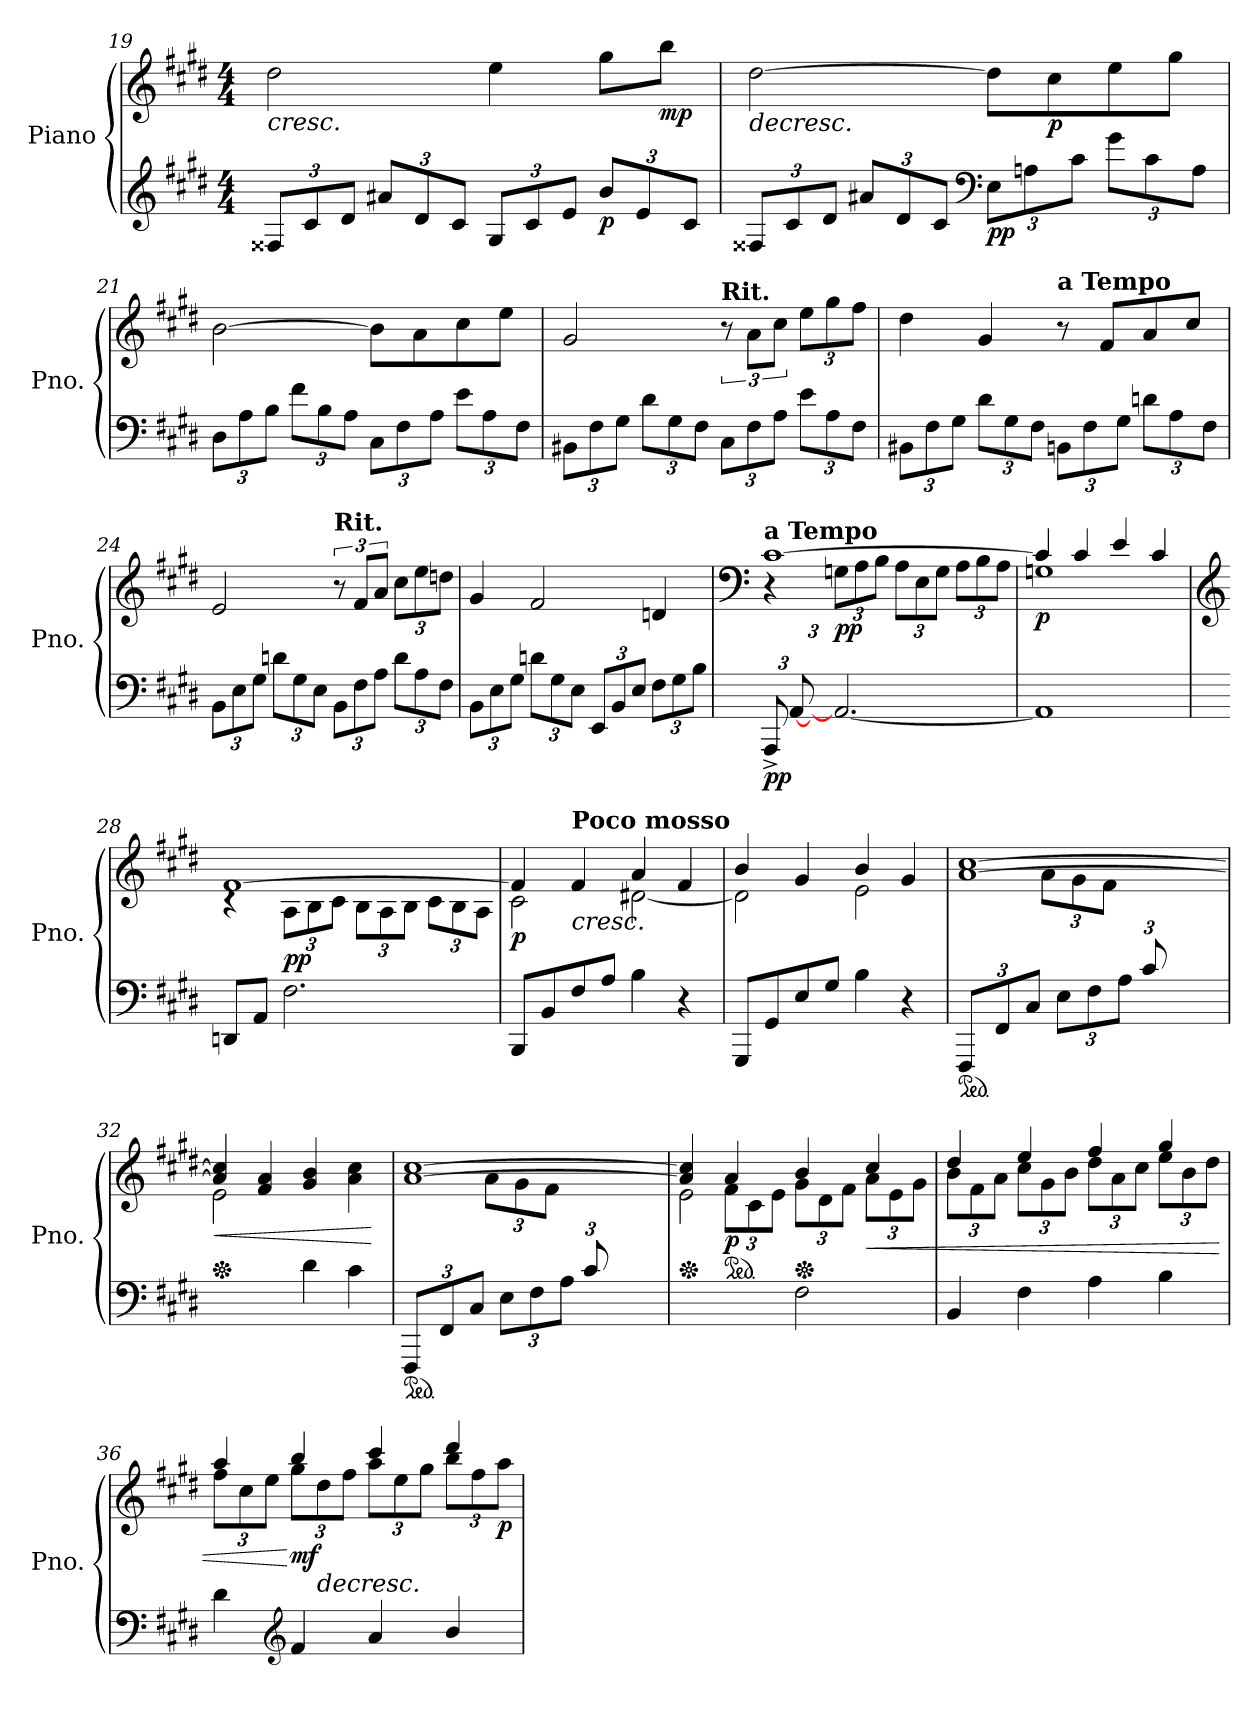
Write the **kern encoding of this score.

**kern	**kern	**dynam
*part1	*part1	*part1
*staff2	*staff1	*staff1/2
*I"Piano	*	*
*I'Pno.	*	*
*clefG2	*clefG2	*
*k[f#c#g#d#]	*k[f#c#g#d#]	*
*M4/4	*M4/4	*
*Xbrackettup	*	*
=19	=19	=19
!	!	!LO:HP:b
12F##X/L	2dd#\	<
12c#/	.	.
12d#/J	.	.
12a#X/L	.	.
12d#/	.	.
12c#/J	.	.
12G#/L	4ee\	.
12c#/	.	.
12e/J	.	.
!	!	!LO:DY:b=2
12b/L	8gg#\L	p
12e/	.	.
!	!	!LO:DY:n=1:b
.	8bb\J	[ mp
12c#/J	.	.
=20	=20	=20
!	!	!LO:HP:b
12F##X/L	[2dd#\	>
12c#/	.	.
12d#/J	.	.
12a#X/L	.	.
12d#/	.	.
12c#/J	.	.
*clefF4	*	*
!	!	!LO:DY:b=2
12E\L	8dd#\L]	pp
12An\	.	.
!	!	!LO:DY:n=1:b
.	8cc#\	] p
12c#\J	.	.
12g#\L	8ee\	.
12c#\	.	.
.	8gg#\J	.
12A\J	.	.
!!LO:LB:g=z
=21	=21	=21
12D#\L	[2b\	.
12A\	.	.
12B\J	.	.
12f#\L	.	.
12B\	.	.
12A\J	.	.
12C#\L	8b\L]	.
12F#\	.	.
.	8a\	.
12A\J	.	.
12e\L	8cc#\	.
12A\	.	.
.	8ee\J	.
12F#\J	.	.
=22	=22	=22
12BB#X\L	2g#/	.
12F#\	.	.
12G#\J	.	.
12d#\L	.	.
12G#\	.	.
12F#\J	.	.
!	!LO:TX:a:B:t=Rit.	!
12C#\L	12r	.
12F#\	12a\L	.
12A\J	12cc#\J	.
*	*Xbrackettup	*
12e\L	12ee\L	.
12A\	12gg#\	.
12F#\J	12ff#\J	.
=23	=23	=23
*	*MM80	*
12BB#X\L	4dd#\	.
12F#\	.	.
12G#\J	.	.
12d#\L	4g#/	.
12G#\	.	.
12F#\J	.	.
!	!LO:TX:a:B:t=a Tempo	!
12BBn\L	8r	.
12F#\	.	.
.	8f#/L	.
12G#\J	.	.
12dn\L	8a/	.
12A\	.	.
.	8cc#/J	.
12F#\J	.	.
=24	=24	=24
12BB\L	2e/	.
12E\	.	.
12G#\J	.	.
12dn\L	.	.
12G#\	.	.
12E\J	.	.
*	*brackettup	*
!	!LO:TX:a:B:t=Rit.	!
12BB\L	12r	.
12F#\	12f#/L	.
12A\J	12a/J	.
*	*Xbrackettup	*
12d\L	12cc#\L	.
12A\	12ee\	.
12F#\J	12ddn\J	.
!!LO:LB:g=z
=25	=25	=25
*	*MM80	*
12BB\L	4g#/	.
12E\	.	.
12G#\J	.	.
12dn\L	2f#/	.
12G#\	.	.
12E\J	.	.
12EE/L	.	.
12BB/	.	.
12E/J	.	.
12F#\L	4dn/	.
12G#\	.	.
12B\J	.	.
=26	=26	=26
*	*clefF4	*
*	*^	*
*	*	*^	*
!	!LO:TX:a:B:t=a Tempo	!	!	!
!	!	!	!	!LO:DY:b=2
12AAA^/L	[1c#	4r	6ryy	pp
[12AA/	.	.	.	.
12ryy	.	.	12E\J	.
!	!	!	!	!LO:DY:b
2.AA/_	.	12Gn\L	2.ryy	pp
.	.	12A\	.	.
.	.	12B\J	.	.
.	.	12A\L	.	.
.	.	12E\	.	.
.	.	12G\J	.	.
.	.	12A\L	.	.
.	.	12B\	.	.
.	.	12A\J	.	.
*	*v	*v	*v	*
=27	=27	=27
*	*MM100	*
*	*^	*
!	!	!	!LO:DY:b
1AA]	4c#/]	1Gn	p
.	4c#/	.	.
.	4e/	.	.
.	4c#/	.	.
=28	=28	=28	=28
*	*clefG2	*	*
*	*MM130	*	*
8DDn/L	[1f#	4rc	.
8AA/J	.	.	.
!	!	!	!LO:DY:b
2.F#\	.	12A\L	pp
.	.	12B\	.
.	.	12c#\J	.
.	.	12B\L	.
.	.	12A\	.
.	.	12B\J	.
.	.	12c#\L	.
.	.	12B\	.
.	.	12A\J	.
!!LO:LB:g=z	!!
=29	=29	=29	=29
!	!	!	!LO:DY:b
8BBB/L	4f#/]	2c#\	p
8BB/	.	.	.
!	!LO:TX:a:B:t=Poco mosso	!	!
!	!LO:TX:b:i:t=cresc.	!	!
8F#/	4f#/	.	.
8A/J	.	.	.
4B\	4a/	[2d#X\	.
4r	4f#/	.	.
=30	=30	=30	=30
8GGG#/L	4b/	2d#\]	.
8GG#/	.	.	.
8E/	4g#/	.	.
8G#/J	.	.	.
4B\	4b/	2e\	.
4r	4g#/	.	.
=31	=31	=31	=31
*ped	*	*	*
!	!	!	!LO:DY:b=2
!	!	!	!LO:DY:n=1:b
12FFF#/L	[1a [1cc#	12%7ryy	p mp
12FF#/	.	.	.
12C#/J	.	.	.
12E\L	.	.	.
12F#\	.	.	.
12A\J	.	.	.
12c#/L	.	.	.
12%5ryy	.	12e\	.
.	.	12f#\J	.
.	.	12a\L	.
.	.	12g#\	.
.	.	12f#\J	.
=32	=32	=32	=32
*	*Xped	*	*
!	!	!	!LO:HP:b
2ryy	4a/] 4cc#/]	2e\	<
*	*MM130	*	*
.	4f#/ 4a/	.	.
4d#\	4g#/ 4b/	2rgyy	.
4c#\	4a\ 4cc#\	.	.
*	*v	*v	*
.	.	[
=33	=33	=33
*ped	*	*
*	*MM140	*
*	*^	*
!	!	!	!LO:DY:b=2
!	!	!	!LO:DY:n=1:b
12FFF#/L	[1a [1cc#	12%7ryy	mp mf
12FF#/	.	.	.
12C#/J	.	.	.
12E\L	.	.	.
12F#\	.	.	.
12A\J	.	.	.
12c#/L	.	.	.
12%5ryy	.	12e\	.
.	.	12f#\J	.
.	.	12a\L	.
.	.	12g#\	.
.	.	12f#\J	.
*	*v	*v	*
!!LO:PB:g=z
=34	=34	=34
*	*Xped	*
*	*^	*
*	*	*^	*
2ryy	4a/] 4cc#/]	4rAyy	(<2e\	.
*	*ped	*	*	*
!	!	!	!	!LO:DY:b
.	4a/	12f#\L	.	p
.	.	12c#\	.	.
.	.	12e\J	.	.
*	*Xped	*	*	*
2F#\)	4b/	12g#\L	2ryy	.
.	.	12d#\	.	.
.	.	12f#\J	.	.
!	!	!	!	!LO:HP:b
.	4cc#/	12a\L	.	<
.	.	12e\	.	.
.	.	12g#\J	.	.
*	*	*v	*v	*
=35	=35	=35	=35
4BB/	4dd#/	12b\L	.
.	.	12f#\	.
.	.	12a\J	.
4F#\	4ee/	12cc#\L	.
.	.	12g#\	.
.	.	12b\J	.
4A\	4ff#/	12dd#\L	.
.	.	12a\	.
.	.	12cc#\J	.
4B\	4gg#/	12ee\L	.
.	.	12b\	.
.	.	12dd#\J	.
=36	=36	=36	=36
*	*MM130	*	*
4d#\	4aa/	12ff#\L	.
.	.	12cc#\	.
.	.	12ee\J	.
*clefG2	*	*	*
*	*MM120	*	*
!	!	!	!LO:DY:n=1:b
4f#/	4bb/	12gg#\L	[ mf
!	!	!	!LO:HP:b
.	.	12dd#\	>
.	.	12ff#\J	.
*	*MM110	*	*
4a/	4ccc#/	12aa\L	.
.	.	12ee\	.
.	.	12gg#\J	.
*	*MM100	*	*
4b/	4ddd#/	12bb\L	.
.	.	12ff#\	.
!	!	!	!LO:DY:n=2:b
.	.	12aa\J	p
*	*v	*v	*
.	.	]
=	=	=
*-	*-	*-
